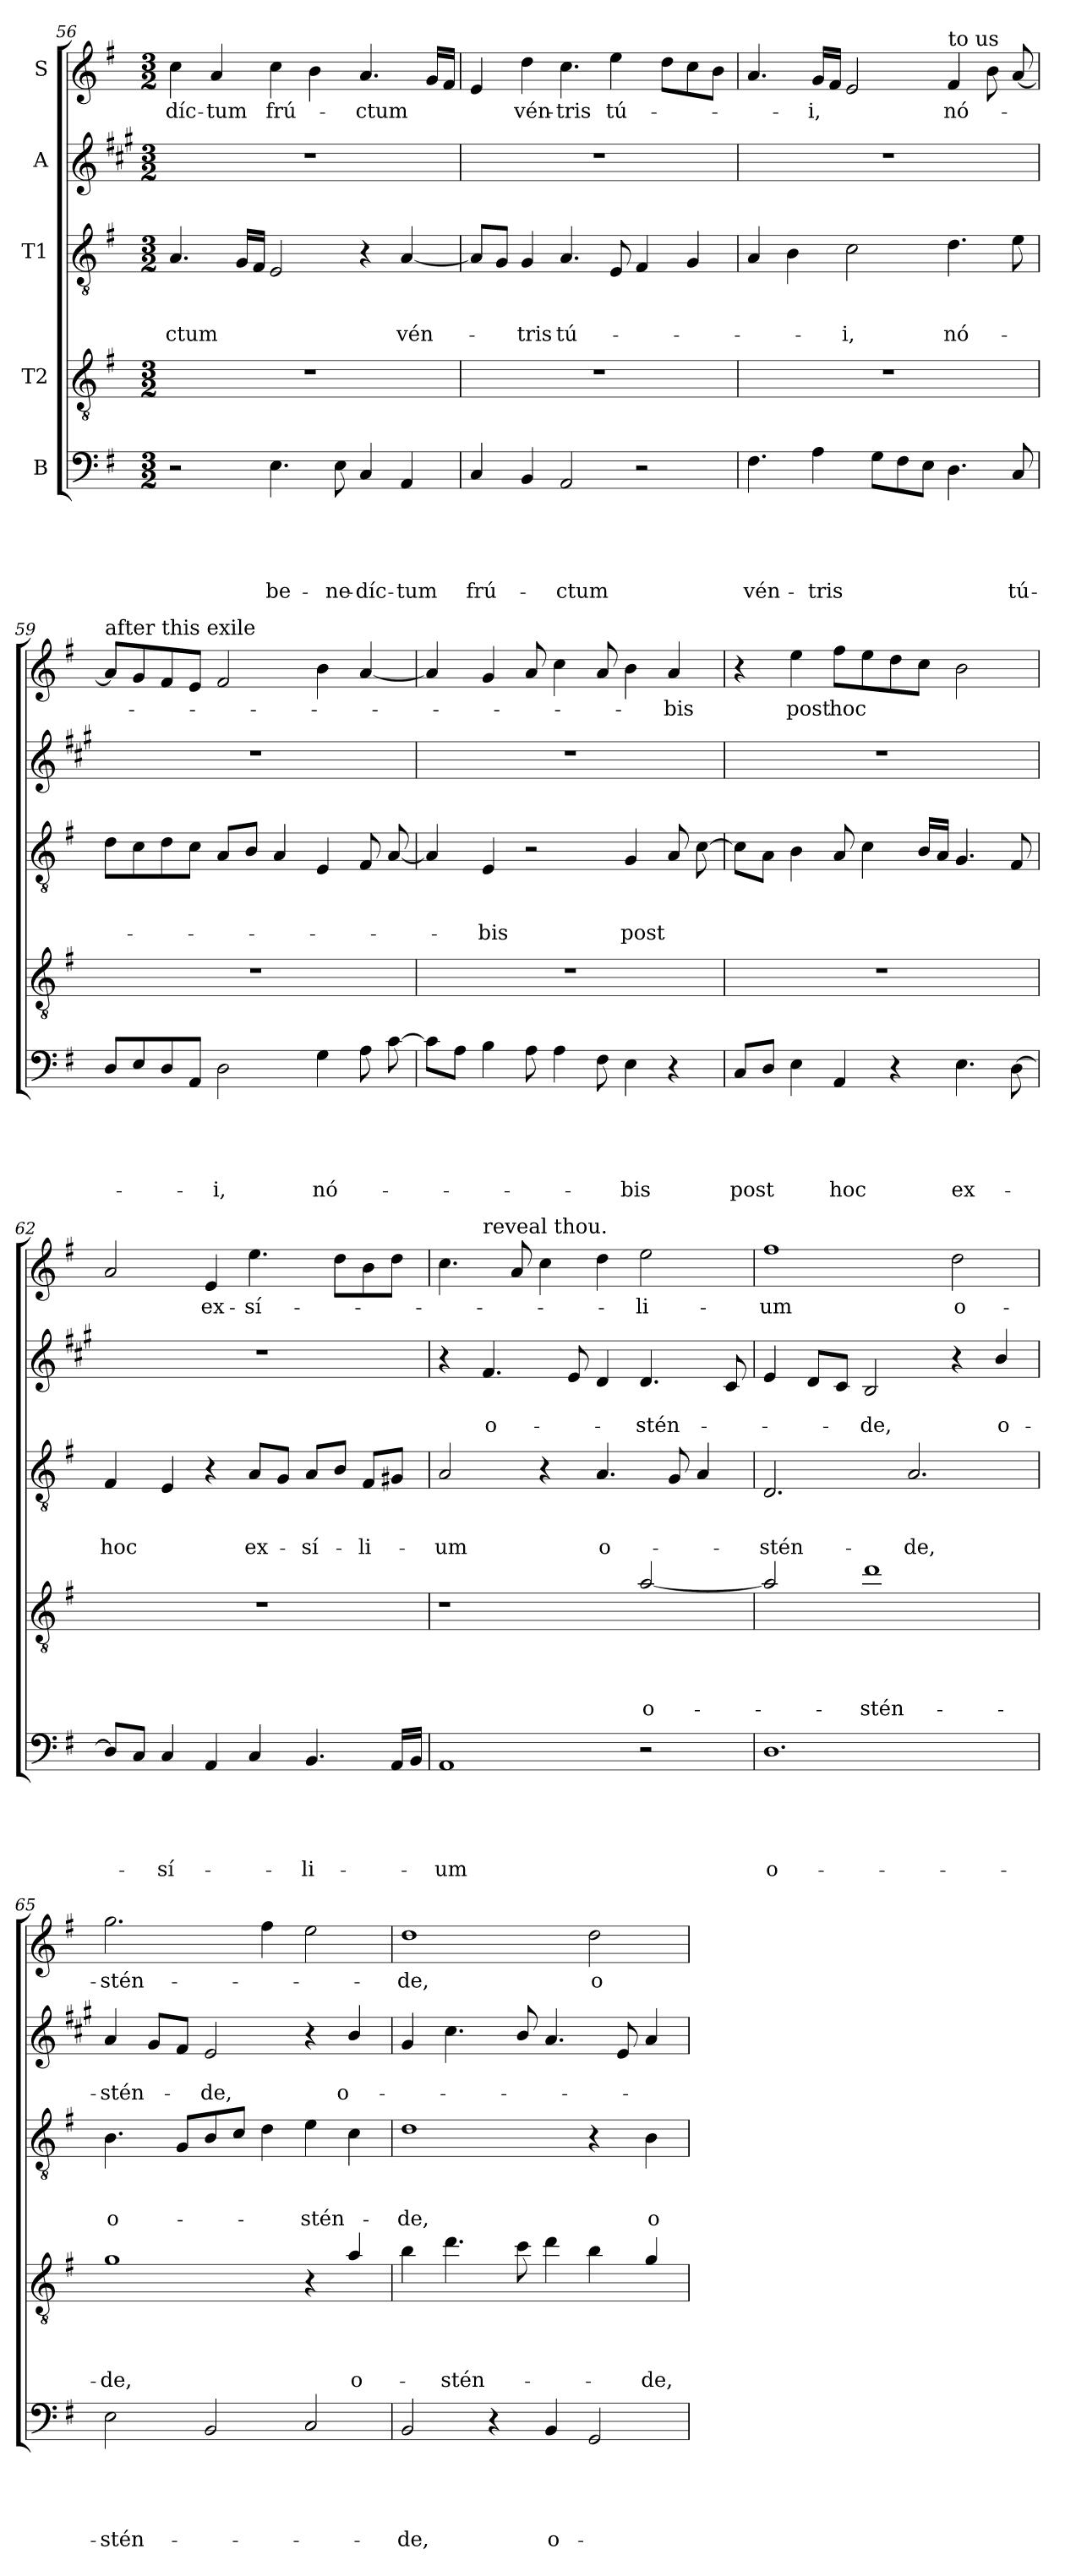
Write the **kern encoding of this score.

**kern	**text	**text	**text	**text	**text	**kern	**text	**text	**text	**text	**kern	**text	**text	**text	**kern	**text	**text	**kern	**text
*part5	*part5	*part5	*part5	*part5	*part5	*part4	*part4	*part4	*part4	*part4	*part3	*part3	*part3	*part3	*part2	*part2	*part2	*part1	*part1
*staff5	*staff5	*staff5	*staff5	*staff5	*staff5	*staff4	*staff4	*staff4	*staff4	*staff4	*staff3	*staff3	*staff3	*staff3	*staff2	*staff2	*staff2	*staff1	*staff1
*I"B	*	*	*	*	*	*I"T2	*	*	*	*	*I"T1	*	*	*	*I"A	*	*	*I"S	*
!!LO:LB:g=z
*clefF4	*	*	*	*	*	*clefGv2	*	*	*	*	*clefGv2	*	*	*	*clefG2	*	*	*clefG2	*
*	*	*	*	*	*	*ITrd8c14	*	*	*	*	*	*	*	*	*ITrd1c2	*	*	*	*
*k[f#]	*	*	*	*	*	*k[f#]	*	*	*	*	*k[f#]	*	*	*	*k[f#]	*	*	*k[f#]	*
*G:	*	*	*	*	*	*G:	*	*	*	*	*G:	*	*	*	*G:	*	*	*G:	*
*M3/2	*	*	*	*	*	*M3/2	*	*	*	*	*M3/2	*	*	*	*M3/2	*	*	*M3/2	*
=56	=56	=56	=56	=56	=56	=56	=56	=56	=56	=56	=56	=56	=56	=56	=56	=56	=56	=56	=56
!	!	!	!	!	!	!	!	!	!	!	!	!	!	!LO:LY:b	!	!	!	!	!LO:LY:b
2r	.	.	.	.	.	1.r	.	.	.	.	4.A/	.	.	-ctum	1.r	.	.	4cc\	-díc-
!	!	!	!	!	!	!	!	!	!	!	!	!	!	!	!	!	!	!	!LO:LY:b
.	.	.	.	.	.	.	.	.	.	.	.	.	.	.	.	.	.	4a/	-tum
.	.	.	.	.	.	.	.	.	.	.	16G/LL	.	.	.	.	.	.	.	.
.	.	.	.	.	.	.	.	.	.	.	16F#/JJ	.	.	.	.	.	.	.	.
!	!	!	!	!	!LO:LY:b	!	!	!	!	!	!	!	!	!	!	!	!	!	!LO:LY:b
4.E\	.	.	.	.	be-	.	.	.	.	.	2E/	.	.	.	.	.	.	4cc\	frú-
.	.	.	.	.	.	.	.	.	.	.	.	.	.	.	.	.	.	4b\	.
!	!	!	!	!	!LO:LY:b	!	!	!	!	!	!	!	!	!	!	!	!	!	!
8E\	.	.	.	.	-ne-	.	.	.	.	.	.	.	.	.	.	.	.	.	.
!	!	!	!	!	!LO:LY:b	!	!	!	!	!	!	!	!	!	!	!	!	!	!LO:LY:b
4C/	.	.	.	.	-díc-	.	.	.	.	.	4r	.	.	.	.	.	.	4.a/	-ctum
!	!	!	!	!	!LO:LY:b	!	!	!	!	!	!	!	!	!LO:LY:b	!	!	!	!	!
4AA/	.	.	.	.	-tum	.	.	.	.	.	[4A/	.	.	vén-	.	.	.	.	.
.	.	.	.	.	.	.	.	.	.	.	.	.	.	.	.	.	.	16g/LL	.
.	.	.	.	.	.	.	.	.	.	.	.	.	.	.	.	.	.	16f#/JJ	.
=57	=57	=57	=57	=57	=57	=57	=57	=57	=57	=57	=57	=57	=57	=57	=57	=57	=57	=57	=57
!	!	!	!	!	!LO:LY:b	!	!	!	!	!	!	!	!	!	!	!	!	!	!
4C/	.	.	.	.	frú-	1.r	.	.	.	.	8A/L]	.	.	.	1.r	.	.	4e/	.
.	.	.	.	.	.	.	.	.	.	.	8G/J	.	.	.	.	.	.	.	.
!	!	!	!	!	!	!	!	!	!	!	!	!	!	!LO:LY:b	!	!	!	!	!LO:LY:b
4BB/	.	.	.	.	.	.	.	.	.	.	4G/	.	.	-tris	.	.	.	4dd\	vén-
!	!	!	!	!	!LO:LY:b	!	!	!	!	!	!	!	!	!LO:LY:b	!	!	!	!	!LO:LY:b
2AA/	.	.	.	.	-ctum	.	.	.	.	.	4.A/	.	.	tú-	.	.	.	4.cc\	-tris
!	!	!	!	!	!	!	!	!	!	!	!	!	!	!	!	!	!	!	!LO:LY:b
.	.	.	.	.	.	.	.	.	.	.	8E/	.	.	.	.	.	.	4ee\	tú-
2r	.	.	.	.	.	.	.	.	.	.	4F#/	.	.	.	.	.	.	.	.
.	.	.	.	.	.	.	.	.	.	.	.	.	.	.	.	.	.	8dd\L	.
.	.	.	.	.	.	.	.	.	.	.	4G/	.	.	.	.	.	.	8cc\	.
.	.	.	.	.	.	.	.	.	.	.	.	.	.	.	.	.	.	8b\J	.
=58	=58	=58	=58	=58	=58	=58	=58	=58	=58	=58	=58	=58	=58	=58	=58	=58	=58	=58	=58
!	!	!	!	!	!LO:LY:b	!	!	!	!	!	!	!	!	!	!	!	!	!	!
4.F#\	.	.	.	.	vén-	1.r	.	.	.	.	4A/	.	.	.	1.r	.	.	4.a/	.
.	.	.	.	.	.	.	.	.	.	.	4B\	.	.	.	.	.	.	.	.
!	!	!	!	!	!LO:LY:b	!	!	!	!	!	!	!	!	!	!	!	!	!	!LO:LY:b
4A\	.	.	.	.	-tris	.	.	.	.	.	.	.	.	.	.	.	.	16g/LL	-i,
.	.	.	.	.	.	.	.	.	.	.	.	.	.	.	.	.	.	16f#/JJ	.
!	!	!	!	!	!	!	!	!	!	!	!	!	!	!LO:LY:b	!	!	!	!	!
.	.	.	.	.	.	.	.	.	.	.	2c\	.	.	-i,	.	.	.	2e/	.
8G\L	.	.	.	.	.	.	.	.	.	.	.	.	.	.	.	.	.	.	.
8F#\	.	.	.	.	.	.	.	.	.	.	.	.	.	.	.	.	.	.	.
8E\J	.	.	.	.	.	.	.	.	.	.	.	.	.	.	.	.	.	.	.
!	!	!	!	!	!	!	!	!	!	!	!	!	!	!	!	!	!	!LO:TX:a:t=to us	!
!	!	!	!	!	!	!	!	!	!	!	!	!	!	!LO:LY:b	!	!	!	!	!LO:LY:b
4.D\	.	.	.	.	.	.	.	.	.	.	4.d\	.	.	nó-	.	.	.	4f#/	nó-
.	.	.	.	.	.	.	.	.	.	.	.	.	.	.	.	.	.	8b\	.
!	!	!	!	!	!LO:LY:b	!	!	!	!	!	!	!	!	!	!	!	!	!	!
8C/	.	.	.	.	tú-	.	.	.	.	.	8e\	.	.	.	.	.	.	[8a/	.
!!LO:PB:g=z
=59	=59	=59	=59	=59	=59	=59	=59	=59	=59	=59	=59	=59	=59	=59	=59	=59	=59	=59	=59
!	!	!	!	!	!	!	!	!	!	!	!	!	!	!	!	!	!	!LO:TX:a:t=after this exile	!
8D/L	.	.	.	.	.	1.r	.	.	.	.	8d\L	.	.	.	1.r	.	.	8a/L]	.
8E/	.	.	.	.	.	.	.	.	.	.	8c\	.	.	.	.	.	.	8g/	.
8D/	.	.	.	.	.	.	.	.	.	.	8d\	.	.	.	.	.	.	8f#/	.
8AA/J	.	.	.	.	.	.	.	.	.	.	8c\J	.	.	.	.	.	.	8e/J	.
!	!	!	!	!	!LO:LY:b	!	!	!	!	!	!	!	!	!	!	!	!	!	!
2D\	.	.	.	.	-i,	.	.	.	.	.	8A/L	.	.	.	.	.	.	2f#/	.
.	.	.	.	.	.	.	.	.	.	.	8B/J	.	.	.	.	.	.	.	.
.	.	.	.	.	.	.	.	.	.	.	4A/	.	.	.	.	.	.	.	.
!	!	!	!	!	!LO:LY:b	!	!	!	!	!	!	!	!	!	!	!	!	!	!
4G\	.	.	.	.	nó-	.	.	.	.	.	4E/	.	.	.	.	.	.	4b\	.
8A\	.	.	.	.	.	.	.	.	.	.	8F#/	.	.	.	.	.	.	[4a/	.
[8c\	.	.	.	.	.	.	.	.	.	.	[8A/	.	.	.	.	.	.	.	.
=60	=60	=60	=60	=60	=60	=60	=60	=60	=60	=60	=60	=60	=60	=60	=60	=60	=60	=60	=60
8c\L]	.	.	.	.	.	1.r	.	.	.	.	4A/]	.	.	.	1.r	.	.	4a/]	.
8A\J	.	.	.	.	.	.	.	.	.	.	.	.	.	.	.	.	.	.	.
!	!	!	!	!	!	!	!	!	!	!	!	!	!	!LO:LY:b	!	!	!	!	!
4B\	.	.	.	.	.	.	.	.	.	.	4E/	.	.	-bis	.	.	.	4g/	.
8A\	.	.	.	.	.	.	.	.	.	.	2r	.	.	.	.	.	.	8a/	.
4A\	.	.	.	.	.	.	.	.	.	.	.	.	.	.	.	.	.	4cc\	.
8F#\	.	.	.	.	.	.	.	.	.	.	.	.	.	.	.	.	.	8a/	.
!	!	!	!	!	!LO:LY:b	!	!	!	!	!	!	!	!	!LO:LY:b	!	!	!	!	!
4E\	.	.	.	.	-bis	.	.	.	.	.	4G/	.	.	post	.	.	.	4b\	.
!	!	!	!	!	!	!	!	!	!	!	!	!	!	!	!	!	!	!	!LO:LY:b
4r	.	.	.	.	.	.	.	.	.	.	8A/	.	.	.	.	.	.	4a/	-bis
.	.	.	.	.	.	.	.	.	.	.	[8c\	.	.	.	.	.	.	.	.
=61	=61	=61	=61	=61	=61	=61	=61	=61	=61	=61	=61	=61	=61	=61	=61	=61	=61	=61	=61
!	!	!	!	!	!LO:LY:b	!	!	!	!	!	!	!	!	!	!	!	!	!	!
8C/L	.	.	.	.	post	1.r	.	.	.	.	8c\L]	.	.	.	1.r	.	.	4r	.
8D/J	.	.	.	.	.	.	.	.	.	.	8A\J	.	.	.	.	.	.	.	.
!	!	!	!	!	!	!	!	!	!	!	!	!	!	!	!	!	!	!	!LO:LY:b
4E\	.	.	.	.	.	.	.	.	.	.	4B\	.	.	.	.	.	.	4ee\	post
!	!	!	!	!	!LO:LY:b	!	!	!	!	!	!	!	!	!	!	!	!	!	!LO:LY:b
4AA/	.	.	.	.	hoc	.	.	.	.	.	8A/	.	.	.	.	.	.	8ff#\L	hoc
.	.	.	.	.	.	.	.	.	.	.	4c\	.	.	.	.	.	.	8ee\	.
4r	.	.	.	.	.	.	.	.	.	.	.	.	.	.	.	.	.	8dd\	.
.	.	.	.	.	.	.	.	.	.	.	16B/LL	.	.	.	.	.	.	8cc\J	.
.	.	.	.	.	.	.	.	.	.	.	16A/JJ	.	.	.	.	.	.	.	.
!	!	!	!	!	!LO:LY:b	!	!	!	!	!	!	!	!	!	!	!	!	!	!
4.E\	.	.	.	.	ex-	.	.	.	.	.	4.G/	.	.	.	.	.	.	2b\	.
[8D\	.	.	.	.	.	.	.	.	.	.	8F#/	.	.	.	.	.	.	.	.
!!LO:LB:g=z
=62	=62	=62	=62	=62	=62	=62	=62	=62	=62	=62	=62	=62	=62	=62	=62	=62	=62	=62	=62
!	!	!	!	!	!	!	!	!	!	!	!	!	!	!LO:LY:b	!	!	!	!	!
8D/L]	.	.	.	.	.	1.r	.	.	.	.	4F#/	.	.	hoc	1.r	.	.	2a/	.
8C/J	.	.	.	.	.	.	.	.	.	.	.	.	.	.	.	.	.	.	.
!	!	!	!	!	!LO:LY:b	!	!	!	!	!	!	!	!	!	!	!	!	!	!
4C/	.	.	.	.	-sí-	.	.	.	.	.	4E/	.	.	.	.	.	.	.	.
!	!	!	!	!	!	!	!	!	!	!	!	!	!	!	!	!	!	!	!LO:LY:b
4AA/	.	.	.	.	.	.	.	.	.	.	4r	.	.	.	.	.	.	4e/	ex-
!	!	!	!	!	!	!	!	!	!	!	!	!	!	!LO:LY:b	!	!	!	!	!LO:LY:b
4C/	.	.	.	.	.	.	.	.	.	.	8A/L	.	.	ex-	.	.	.	4.ee\	-sí-
.	.	.	.	.	.	.	.	.	.	.	8G/J	.	.	.	.	.	.	.	.
!	!	!	!	!	!LO:LY:b	!	!	!	!	!	!	!	!	!LO:LY:b	!	!	!	!	!
4.BB/	.	.	.	.	-li-	.	.	.	.	.	8A/L	.	.	-sí-	.	.	.	.	.
.	.	.	.	.	.	.	.	.	.	.	8B/J	.	.	.	.	.	.	8dd\L	.
!	!	!	!	!	!	!	!	!	!	!	!	!	!	!LO:LY:b	!	!	!	!	!
.	.	.	.	.	.	.	.	.	.	.	8F#/L	.	.	-li-	.	.	.	8b\	.
16AA/LL	.	.	.	.	.	.	.	.	.	.	8G#/J	.	.	.	.	.	.	8dd\J	.
16BB/JJ	.	.	.	.	.	.	.	.	.	.	.	.	.	.	.	.	.	.	.
=63	=63	=63	=63	=63	=63	=63	=63	=63	=63	=63	=63	=63	=63	=63	=63	=63	=63	=63	=63
!	!	!	!	!	!LO:LY:b	!	!	!	!	!	!	!	!	!LO:LY:b	!	!	!	!	!
*	*	*	*	*	*	*	*	*	*	*	*	*	*	*	*	*	*	*^	*
1AA	.	.	.	.	-um	1r	.	.	.	.	2A/	.	.	-um	4r	.	.	4.cc\	4ryy	.
!	!	!	!	!	!	!	!	!	!	!	!	!	!	!	!	!	!	!	!LO:TX:a:t=reveal thou.	!
!	!	!	!	!	!	!	!	!	!	!	!	!	!	!	!	!	!LO:LY:b	!	!	!
.	.	.	.	.	.	.	.	.	.	.	.	.	.	.	4.e/	.	o-	.	1ryy	.
.	.	.	.	.	.	.	.	.	.	.	.	.	.	.	.	.	.	8a/	.	.
.	.	.	.	.	.	.	.	.	.	.	4r	.	.	.	.	.	.	4cc\	.	.
.	.	.	.	.	.	.	.	.	.	.	.	.	.	.	8d/	.	.	.	.	.
!	!	!	!	!	!	!	!	!	!	!	!	!	!	!LO:LY:b	!	!	!	!	!	!
.	.	.	.	.	.	.	.	.	.	.	4.A/	.	.	o-	4c/	.	.	4dd\	.	.
!	!	!	!	!	!	!	!	!	!	!LO:LY:b	!	!	!	!	!	!	!LO:LY:b	!	!	!LO:LY:b
2r	.	.	.	.	.	[2A/	.	.	.	o-	.	.	.	.	4.c/	.	-stén-	2ee\	.	-li-
.	.	.	.	.	.	.	.	.	.	.	8G/	.	.	.	.	.	.	.	.	.
.	.	.	.	.	.	.	.	.	.	.	4A/	.	.	.	.	.	.	.	4ryy	.
.	.	.	.	.	.	.	.	.	.	.	.	.	.	.	8B/	.	.	.	.	.
=64	=64	=64	=64	=64	=64	=64	=64	=64	=64	=64	=64	=64	=64	=64	=64	=64	=64	=64	=64	=64
!	!	!	!	!	!LO:LY:b	!	!	!	!	!	!	!	!	!LO:LY:b	!	!	!	!	!	!LO:LY:b
*	*	*	*	*	*	*	*	*	*	*	*	*	*	*	*	*	*	*v	*v	*
1.D	.	.	.	.	o-	2A/]	.	.	.	.	2.D/	.	.	-stén-	4d/	.	.	1ff#	-um
.	.	.	.	.	.	.	.	.	.	.	.	.	.	.	8c/L	.	.	.	.
.	.	.	.	.	.	.	.	.	.	.	.	.	.	.	8B/J	.	.	.	.
!	!	!	!	!	!	!	!	!	!	!LO:LY:b	!	!	!	!	!	!	!LO:LY:b	!	!
.	.	.	.	.	.	1d	.	.	.	-stén-	.	.	.	.	2A/	.	-de,	.	.
!	!	!	!	!	!	!	!	!	!	!	!	!	!	!LO:LY:b	!	!	!	!	!
.	.	.	.	.	.	.	.	.	.	.	2.A/	.	.	-de,	.	.	.	.	.
!	!	!	!	!	!	!	!	!	!	!	!	!	!	!	!	!	!	!	!LO:LY:b
.	.	.	.	.	.	.	.	.	.	.	.	.	.	.	4r	.	.	2dd\	o-
!	!	!	!	!	!	!	!	!	!	!	!	!	!	!	!	!	!LO:LY:b	!	!
.	.	.	.	.	.	.	.	.	.	.	.	.	.	.	4a/	.	o-	.	.
!!LO:PB:g=z
=65	=65	=65	=65	=65	=65	=65	=65	=65	=65	=65	=65	=65	=65	=65	=65	=65	=65	=65	=65
!	!	!	!	!	!LO:LY:b	!	!	!	!	!LO:LY:b	!	!	!	!LO:LY:b	!	!	!LO:LY:b	!	!LO:LY:b
2E\	.	.	.	.	-stén-	1G	.	.	.	-de,	4.B\	.	.	o-	4g/	.	-stén-	2.gg\	-stén-
.	.	.	.	.	.	.	.	.	.	.	.	.	.	.	8f#/L	.	.	.	.
.	.	.	.	.	.	.	.	.	.	.	8G/L	.	.	.	8e/J	.	.	.	.
!	!	!	!	!	!	!	!	!	!	!	!	!	!	!	!	!	!LO:LY:b	!	!
2BB/	.	.	.	.	.	.	.	.	.	.	8B/	.	.	.	2d/	.	-de,	.	.
.	.	.	.	.	.	.	.	.	.	.	8c/J	.	.	.	.	.	.	.	.
.	.	.	.	.	.	.	.	.	.	.	4d\	.	.	.	.	.	.	4ff#\	.
!	!	!	!	!	!	!	!	!	!	!	!	!	!	!LO:LY:b	!	!	!	!	!
2C/	.	.	.	.	.	4r	.	.	.	.	4e\	.	.	-stén-	4r	.	.	2ee\	.
!	!	!	!	!	!	!	!	!	!	!LO:LY:b	!	!	!	!	!	!	!LO:LY:b	!	!
.	.	.	.	.	.	4A/	.	.	.	o-	4c\	.	.	.	4a/	.	o-	.	.
=66	=66	=66	=66	=66	=66	=66	=66	=66	=66	=66	=66	=66	=66	=66	=66	=66	=66	=66	=66
!	!	!	!	!	!LO:LY:b	!	!	!	!	!	!	!	!	!LO:LY:b	!	!	!	!	!LO:LY:b
2BB/	.	.	.	.	-de,	4B\	.	.	.	.	1d	.	.	-de,	4f#/	.	.	1dd	-de,
!	!	!	!	!	!	!	!	!	!	!LO:LY:b	!	!	!	!	!	!	!	!	!
.	.	.	.	.	.	4.d\	.	.	.	-stén-	.	.	.	.	4.b\	.	.	.	.
4r	.	.	.	.	.	.	.	.	.	.	.	.	.	.	.	.	.	.	.
.	.	.	.	.	.	8c\	.	.	.	.	.	.	.	.	8a/	.	.	.	.
!	!	!	!	!	!LO:LY:b	!	!	!	!	!	!	!	!	!	!	!	!	!	!
4BB/	.	.	.	.	o-	4d\	.	.	.	.	.	.	.	.	4.g/	.	.	.	.
!	!	!	!	!	!	!	!	!	!	!	!	!	!	!	!	!	!	!	!LO:LY:b
2GG/	.	.	.	.	.	4B\	.	.	.	.	4r	.	.	.	.	.	.	2dd\	o-
.	.	.	.	.	.	.	.	.	.	.	.	.	.	.	8d/	.	.	.	.
!	!	!	!	!	!	!	!	!	!	!LO:LY:b	!	!	!	!LO:LY:b	!	!	!	!	!
.	.	.	.	.	.	4G/	.	.	.	-de,	4B\	.	.	o-	4g/	.	.	.	.
=	=	=	=	=	=	=	=	=	=	=	=	=	=	=	=	=	=	=	=
*-	*-	*-	*-	*-	*-	*-	*-	*-	*-	*-	*-	*-	*-	*-	*-	*-	*-	*-	*-
